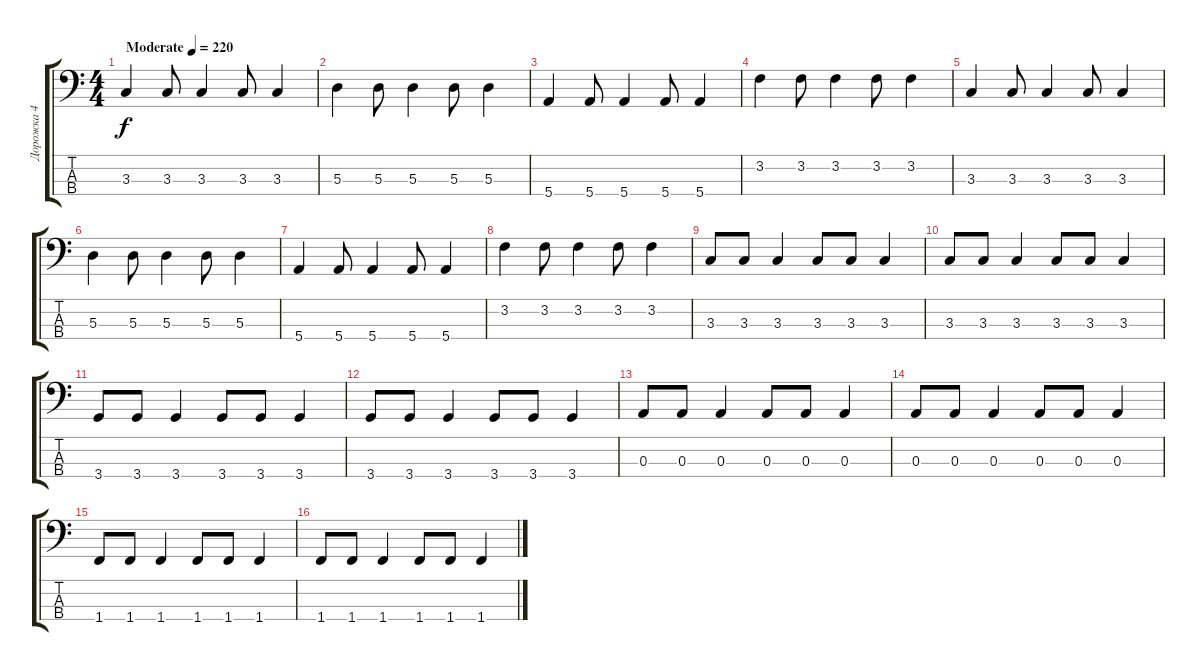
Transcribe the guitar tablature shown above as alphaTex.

\track ("Дорожка 4" "Дорожка 4") {instrument electricbassfinger}
\staff {score tabs}
\tuning (G2 D2 A1 E1) {hide}
\ts (4 4)
\tempo (220 "Moderate")
\clef f4
\ks c
3.3.4{dy f instrument electricbassfinger} 3.3.8 3.3.4 3.3.8 3.3.4 |
5.3.4 5.3.8 5.3.4 5.3.8 5.3.4 |
5.4.4 5.4.8 5.4.4 5.4.8 5.4.4 |
3.2.4 3.2.8 3.2.4 3.2.8 3.2.4 |
3.3.4 3.3.8 3.3.4 3.3.8 3.3.4 |
5.3.4 5.3.8 5.3.4 5.3.8 5.3.4 |
5.4.4 5.4.8 5.4.4 5.4.8 5.4.4 |
3.2.4 3.2.8 3.2.4 3.2.8 3.2.4 |
3.3.8 3.3.8 3.3.4 3.3.8 3.3.8 3.3.4 |
3.3.8 3.3.8 3.3.4 3.3.8 3.3.8 3.3.4 |
3.4.8 3.4.8 3.4.4 3.4.8 3.4.8 3.4.4 |
3.4.8 3.4.8 3.4.4 3.4.8 3.4.8 3.4.4 |
0.3.8 0.3.8 0.3.4 0.3.8 0.3.8 0.3.4 |
0.3.8 0.3.8 0.3.4 0.3.8 0.3.8 0.3.4 |
1.4.8 1.4.8 1.4.4 1.4.8 1.4.8 1.4.4 |
1.4.8 1.4.8 1.4.4 1.4.8 1.4.8 1.4.4
